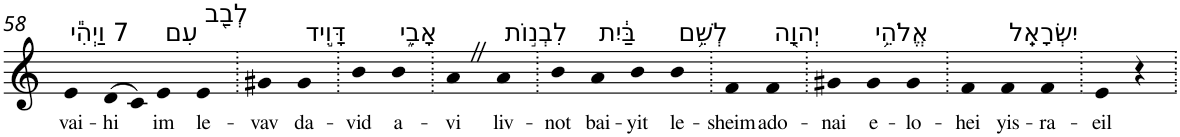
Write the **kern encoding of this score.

**kern	**text
*part1	*part1
*staff1	*staff1
*I"Piano	*
*I'Pno	*
!!LO:PB:g=z
*clefG2	*
*k[]	*
=58	=58
!LO:TX:a:t=7 וַיְהִ֕י	!
!	!LO:LY:b
4e	vai-
!	!LO:LY:b
(>8d	-hi
8c)	.
!LO:TX:a:t=עִם	!
!	!LO:LY:b
4e	im
!LO:TX:a:t=לְבַ֖ב	!
!	!LO:LY:b
4e	le-
=59.	=59.
!	!LO:LY:b
4g#X	-vav
!LO:TX:a:t=דָּוִ֣יד	!
!	!LO:LY:b
4g#	da-
=60.	=60.
!	!LO:LY:b
4b	-vid
!LO:TX:a:t=אָבִ֑י	!
!	!LO:LY:b
4b	a-
=61.	=61.
!	!LO:LY:b
4aZ	-vi
!LO:TX:a:t=לִבְנ֣וֹת	!
!	!LO:LY:b
4a	liv-
=62.	=62.
!	!LO:LY:b
4b	-not
!LO:TX:a:t=בַּ֔יִת	!
!	!LO:LY:b
4a	bai-
!	!LO:LY:b
4b	-yit
!LO:TX:a:t=לְשֵׁ֥ם	!
!	!LO:LY:b
4b	le-
=63.	=63.
!	!LO:LY:b
4f	-sheim
!LO:TX:a:t=יְהוָ֖ה	!
!	!LO:LY:b
4f	ado-
=64.	=64.
!	!LO:LY:b
4g#X	-nai
!LO:TX:a:t=אֱלֹהֵ֥י	!
!	!LO:LY:b
4g#	e-
!	!LO:LY:b
4g#	-lo-
=65.	=65.
!	!LO:LY:b
4f	-hei
!LO:TX:a:t=יִשְׂרָאֵֽל	!
!	!LO:LY:b
4f	yis-
!	!LO:LY:b
4f	-ra-
=66.	=66.
!	!LO:LY:b
4e	-eil
4r	.
=.	=.
*-	*-
